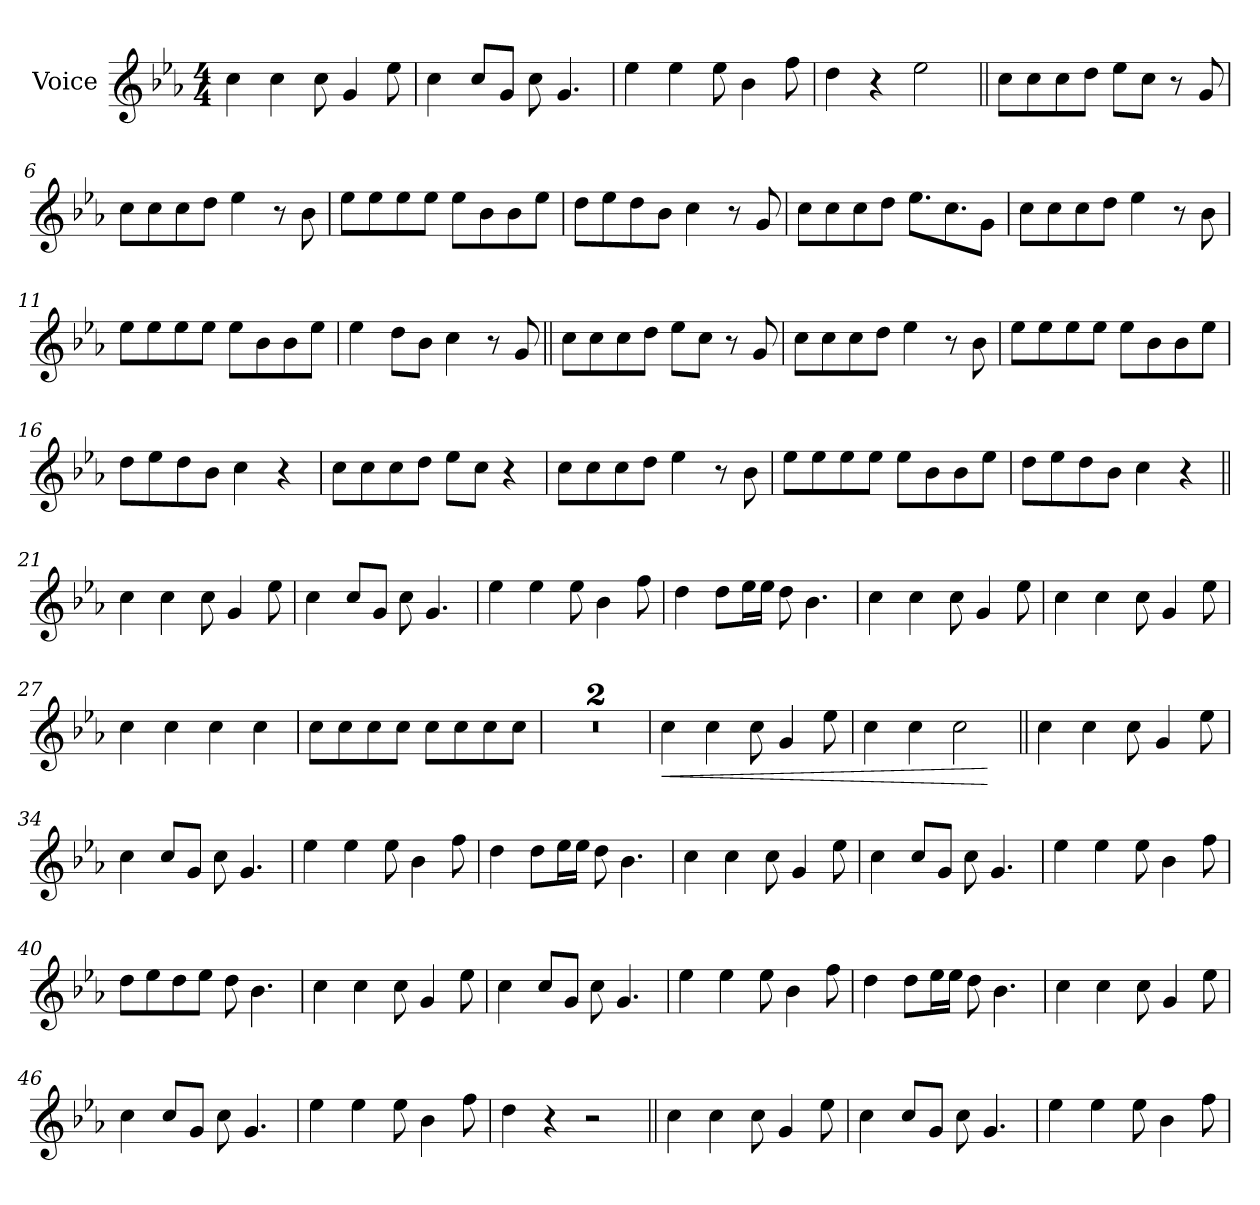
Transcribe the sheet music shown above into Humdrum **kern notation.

**kern	**dynam
*part1	*part1
*staff1	*staff1
*I"Voice	*
*I'Vc.	*
*clefG2	*
*k[b-e-a-]	*
*M4/4	*
*MM165	*
=1	=1
4cc	.
4cc	.
8cc	.
4g	.
8ee-	.
=2	=2
4cc	.
8ccL	.
8gJ	.
8cc	.
4.g	.
=3	=3
4ee-	.
4ee-	.
8ee-	.
4b-	.
8ff	.
=4	=4
4dd	.
4r	.
2ee-	.
=5||	=5||
8ccL	.
8cc	.
8cc	.
8ddJ	.
8ee-L	.
8ccJ	.
8r	.
8g	.
=6	=6
8ccL	.
8cc	.
8cc	.
8ddJ	.
4ee-	.
8r	.
8b-	.
=7	=7
8ee-L	.
8ee-	.
8ee-	.
8ee-J	.
8ee-L	.
8b-	.
8b-	.
8ee-J	.
=8	=8
8ddL	.
8ee-	.
8dd	.
8b-J	.
4cc	.
8r	.
8g	.
=9	=9
8ccL	.
8cc	.
8cc	.
8ddJ	.
8.ee-L	.
8.cc	.
8gJ	.
=10	=10
8ccL	.
8cc	.
8cc	.
8ddJ	.
4ee-	.
8r	.
8b-	.
=11	=11
8ee-L	.
8ee-	.
8ee-	.
8ee-J	.
8ee-L	.
8b-	.
8b-	.
8ee-J	.
=12	=12
4ee-	.
8ddL	.
8b-J	.
4cc	.
8r	.
8g	.
=13||	=13||
8ccL	.
8cc	.
8cc	.
8ddJ	.
8ee-L	.
8ccJ	.
8r	.
8g	.
=14	=14
8ccL	.
8cc	.
8cc	.
8ddJ	.
4ee-	.
8r	.
8b-	.
=15	=15
8ee-L	.
8ee-	.
8ee-	.
8ee-J	.
8ee-L	.
8b-	.
8b-	.
8ee-J	.
=16	=16
8ddL	.
8ee-	.
8dd	.
8b-J	.
4cc	.
4r	.
=17	=17
8ccL	.
8cc	.
8cc	.
8ddJ	.
8ee-L	.
8ccJ	.
4r	.
=18	=18
8ccL	.
8cc	.
8cc	.
8ddJ	.
4ee-	.
8r	.
8b-	.
=19	=19
8ee-L	.
8ee-	.
8ee-	.
8ee-J	.
8ee-L	.
8b-	.
8b-	.
8ee-J	.
=20	=20
8ddL	.
8ee-	.
8dd	.
8b-J	.
4cc	.
4r	.
=21||	=21||
4cc	.
4cc	.
8cc	.
4g	.
8ee-	.
=22	=22
4cc	.
8ccL	.
8gJ	.
8cc	.
4.g	.
=23	=23
4ee-	.
4ee-	.
8ee-	.
4b-	.
8ff	.
=24	=24
4dd	.
8ddL	.
16ee-L	.
16ee-JJ	.
8dd	.
4.b-	.
=25	=25
4cc	.
4cc	.
8cc	.
4g	.
8ee-	.
=26	=26
4cc	.
4cc	.
8cc	.
4g	.
8ee-	.
=27	=27
4cc	.
4cc	.
4cc	.
4cc	.
=28	=28
8ccL	.
8cc	.
8cc	.
8ccJ	.
8ccL	.
8cc	.
8cc	.
8ccJ	.
=29	=29
1r	.
=30	=30
1r	.
=31	=31
!	!LO:HP:b
4cc	<
4cc	.
8cc	.
4g	.
8ee-	.
=32	=32
4cc	.
4cc	.
2cc	.
.	[
=33||	=33||
4cc	.
4cc	.
8cc	.
4g	.
8ee-	.
=34	=34
4cc	.
8ccL	.
8gJ	.
8cc	.
4.g	.
=35	=35
4ee-	.
4ee-	.
8ee-	.
4b-	.
8ff	.
=36	=36
4dd	.
8ddL	.
16ee-L	.
16ee-JJ	.
8dd	.
4.b-	.
=37	=37
4cc	.
4cc	.
8cc	.
4g	.
8ee-	.
=38	=38
4cc	.
8ccL	.
8gJ	.
8cc	.
4.g	.
=39	=39
4ee-	.
4ee-	.
8ee-	.
4b-	.
8ff	.
=40	=40
8ddL	.
8ee-	.
8dd	.
8ee-J	.
8dd	.
4.b-	.
=41	=41
4cc	.
4cc	.
8cc	.
4g	.
8ee-	.
=42	=42
4cc	.
8ccL	.
8gJ	.
8cc	.
4.g	.
=43	=43
4ee-	.
4ee-	.
8ee-	.
4b-	.
8ff	.
=44	=44
4dd	.
8ddL	.
16ee-L	.
16ee-JJ	.
8dd	.
4.b-	.
=45	=45
4cc	.
4cc	.
8cc	.
4g	.
8ee-	.
=46	=46
4cc	.
8ccL	.
8gJ	.
8cc	.
4.g	.
=47	=47
4ee-	.
4ee-	.
8ee-	.
4b-	.
8ff	.
=48	=48
4dd	.
4r	.
2r	.
=49||	=49||
4cc	.
4cc	.
8cc	.
4g	.
8ee-	.
=50	=50
4cc	.
8ccL	.
8gJ	.
8cc	.
4.g	.
=51	=51
4ee-	.
4ee-	.
8ee-	.
4b-	.
8ff	.
=	=
*-	*-
